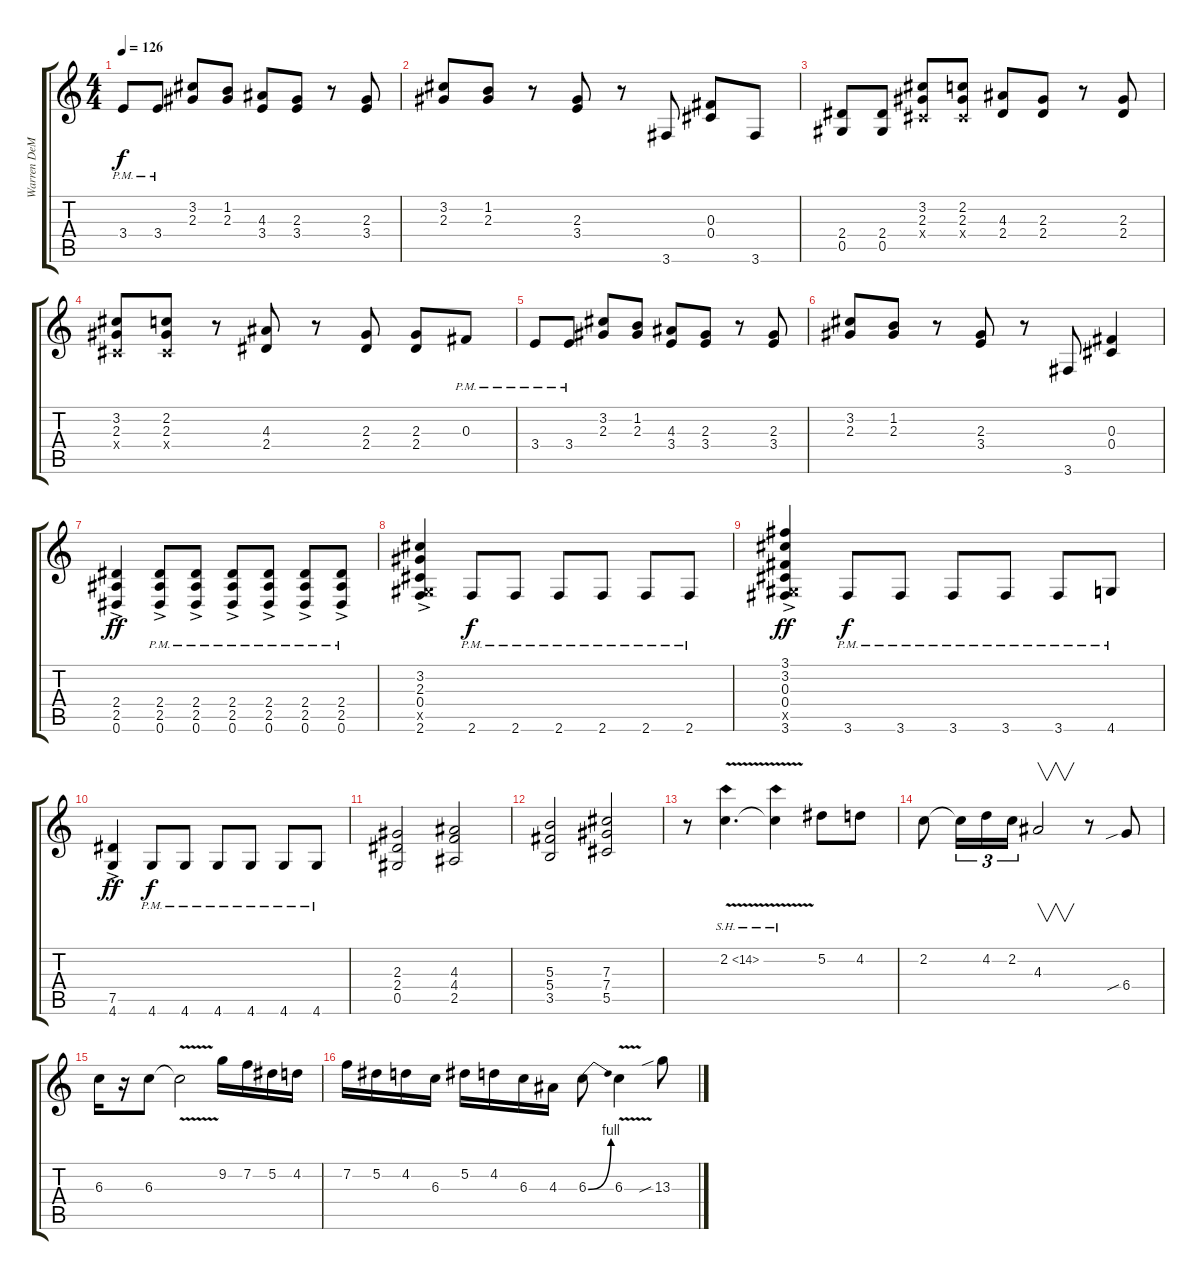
\track ("Warren DeMartini" "Warren DeM") {instrument distortionguitar}
\staff {score tabs}
\tuning (Eb4 Bb3 Gb3 Db3 Ab2 Eb2) {hide}
\ts (4 4)
\tempo 126
\clef g2
\ks c
3.4{pm}.8{dy f} 3.4{pm}.8 (3.2 2.3).8 (1.2 2.3).8 (4.3 3.4).8 (2.3 3.4).8 r.8 (2.3 3.4).8 |
(3.2 2.3).8 (1.2 2.3).8 r.8 (2.3 3.4).8 r.8 3.6.8 (0.3 0.4).8 3.6.8 |
(2.4 0.5).8 (2.4 0.5).8 (3.2 2.3 0.4{x}).8 (2.2 2.3 0.4{x}).8 (4.3 2.4).8 (2.3 2.4).8 r.8 (2.3 2.4).8 |
(3.2 2.3 0.4{x}).8 (2.2 2.3 0.4{x}).8 r.8 (4.3 2.4).8 r.8 (2.3 2.4).8 (2.3 2.4).8 0.3{pm}.8 |
3.4{pm}.8 3.4{pm}.8 (3.2 2.3).8 (1.2 2.3).8 (4.3 3.4).8 (2.3 3.4).8 r.8 (2.3 3.4).8 |
(3.2 2.3).8 (1.2 2.3).8 r.8 (2.3 3.4).8 r.8 3.6.8 (0.3 0.4).4 |
(2.4{ac} 2.5 0.6).4{dy ff} (2.4{ac pm} 2.5{pm} 0.6{pm}).8 (2.4{ac pm} 2.5{pm} 0.6{pm}).8 (2.4{ac pm} 2.5{pm} 0.6{pm}).8 (2.4{ac pm} 2.5{pm} 0.6{pm}).8 (2.4{ac pm} 2.5{pm} 0.6{pm}).8 (2.4{ac pm} 2.5{pm} 0.6{pm}).8 |
(3.2{ac} 2.3{ac} 0.4{ac} 0.5{ac x} 2.6{ac}).4 2.6{pm}.8{dy f} 2.6{pm}.8 2.6{pm}.8 2.6{pm}.8 2.6{pm}.8 2.6{pm}.8 |
(3.1 3.2 0.3 0.4 0.5{ac x} 3.6).4{dy ff} 3.6{pm}.8{dy f} 3.6{pm}.8 3.6{pm}.8 3.6{pm}.8 3.6{pm}.8 4.6{pm}.8 |
(7.5 4.6{ac}).4{dy ff} 4.6{pm}.8{dy f} 4.6{pm}.8 4.6{pm}.8 4.6{pm}.8 4.6{pm}.8 4.6{pm}.8 |
(2.3 2.4 0.5).2 (4.3 4.4 2.5).2 |
(5.3 5.4 3.5).2 (7.3 7.4 5.5).2 |
r.8 2.2{sh 12 v}.4{d} 2.2{sh 12 v t}.4 5.2.8 4.2.8 |
2.2.8 2.2{t}.16{tu (3 2)} 4.2.16{tu (3 2)} 2.2.16{tu (3 2)} 4.3.2{v} r.8 6.4{sib}.8 |
6.3.16 r.16 6.3.8 6.3{v t}.2 9.2.16 7.2.16 5.2.16 4.2.16 |
7.2.16 5.2.16 4.2.16 6.3.16 5.2.16 4.2.16 6.3.16 4.3.16 6.3{be (bend 0 0 60 4)}.8 6.3{v}.4 13.3{sib}.8
